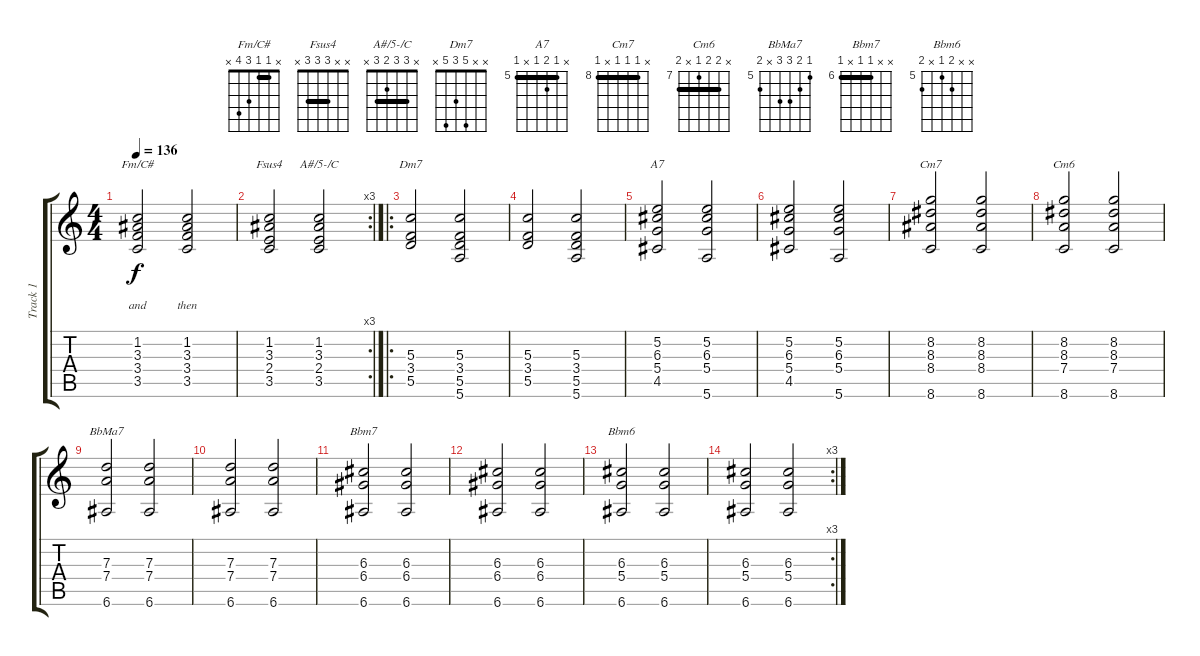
\track ("Track 1" "Track 1") {instrument acousticguitarnylon}
\staff {score tabs}
\tuning (E4 B3 G3 D3 A2 E2) {hide}
\chord ("Fm/C#" x 1 1 3 4 x) {barre 1}
\chord ("Fsus4" x x 3 3 3 x) {barre 3}
\chord ("A#/5-/C" x 3 3 2 3 x) {barre 3}
\chord ("Dm7" x x 5 3 5 x)
\chord ("A7" x 5 6 5 x 5) {firstfret 5 barre 5}
\chord ("Cm7" x 8 8 8 x 8) {firstfret 8 barre 8}
\chord ("Cm6" x 8 8 7 x 8) {firstfret 7 barre 8}
\chord ("BbMa7" 5 6 7 7 x 6) {firstfret 5}
\chord ("Bbm7" x x 6 6 x 6) {firstfret 6 barre 6}
\chord ("Bbm6" x x 6 5 x 6) {firstfret 5}
\ts (4 4)
\tempo 136
\clef g2
\ks c
(1.2 3.3 3.4 3.5).2{ch "Fm/C#" lyrics (0 "") lyrics (1 "") lyrics (2 "") lyrics (3 "and") lyrics (4 "") dy f} (1.2 3.3 3.4 3.5).2{lyrics (0 "") lyrics (1 "") lyrics (2 "") lyrics (3 "then") lyrics (4 "")} |
\rc 3
(1.2 3.3 2.4 3.5).2{ch "Fsus4"} (1.2 3.3 2.4 3.5).2{ch "A#/5-/C"} |
\ro
(5.3 3.4 5.5).2{ch "Dm7"} (5.3 3.4 5.5 5.6).2 |
(5.3 3.4 5.5).2 (5.3 3.4 5.5 5.6).2 |
(5.2 6.3 5.4 4.5).2{ch "A7"} (5.2 6.3 5.4 5.6).2 |
(5.2 6.3 5.4 4.5).2 (5.2 6.3 5.4 5.6).2 |
(8.2 8.3 8.4 8.6).2{ch "Cm7"} (8.2 8.3 8.4 8.6).2 |
(8.2 8.3 7.4 8.6).2{ch "Cm6"} (8.2 8.3 7.4 8.6).2 |
(7.3 7.4 6.6).2{ch "BbMa7"} (7.3 7.4 6.6).2 |
(7.3 7.4 6.6).2 (7.3 7.4 6.6).2 |
(6.3 6.4 6.6).2{ch "Bbm7"} (6.3 6.4 6.6).2 |
(6.3 6.4 6.6).2 (6.3 6.4 6.6).2 |
(6.3 5.4 6.6).2{ch "Bbm6"} (6.3 5.4 6.6).2 |
\rc 3
(6.3 5.4 6.6).2 (6.3 5.4 6.6).2
